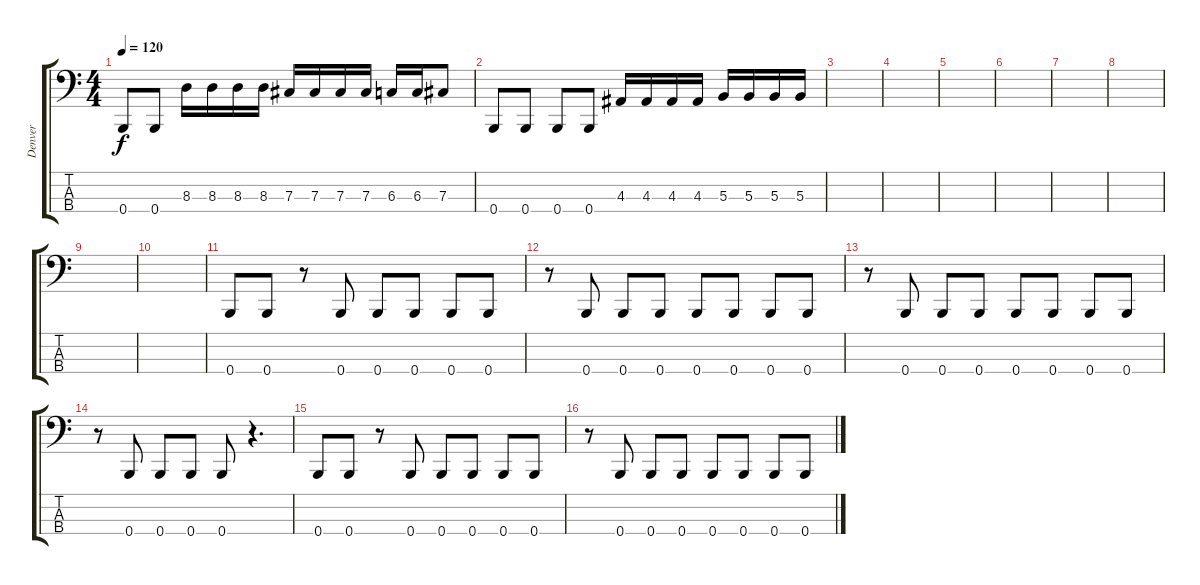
\track ("Denver" "Denver") {instrument electricbasspick}
\staff {score tabs}
\tuning (E2 B1 Gb1 B0) {hide}
\ts (4 4)
\tempo 120
\clef f4
\ks c
0.4.8{dy f} 0.4.8 8.3.16 8.3.16 8.3.16 8.3.16 7.3.16 7.3.16 7.3.16 7.3.16 6.3.16 6.3.16 7.3.8 |
0.4.8 0.4.8 0.4.8 0.4.8 4.3.16 4.3.16 4.3.16 4.3.16 5.3.16 5.3.16 5.3.16 5.3.16 |
|
|
|
|
|
|
|
|
0.4.8 0.4.8 r.8 0.4.8 0.4.8 0.4.8 0.4.8 0.4.8 |
r.8 0.4.8 0.4.8 0.4.8 0.4.8 0.4.8 0.4.8 0.4.8 |
r.8 0.4.8 0.4.8 0.4.8 0.4.8 0.4.8 0.4.8 0.4.8 |
r.8 0.4.8 0.4.8 0.4.8 0.4.8 r.4{d} |
0.4.8 0.4.8 r.8 0.4.8 0.4.8 0.4.8 0.4.8 0.4.8 |
r.8 0.4.8 0.4.8 0.4.8 0.4.8 0.4.8 0.4.8 0.4.8
